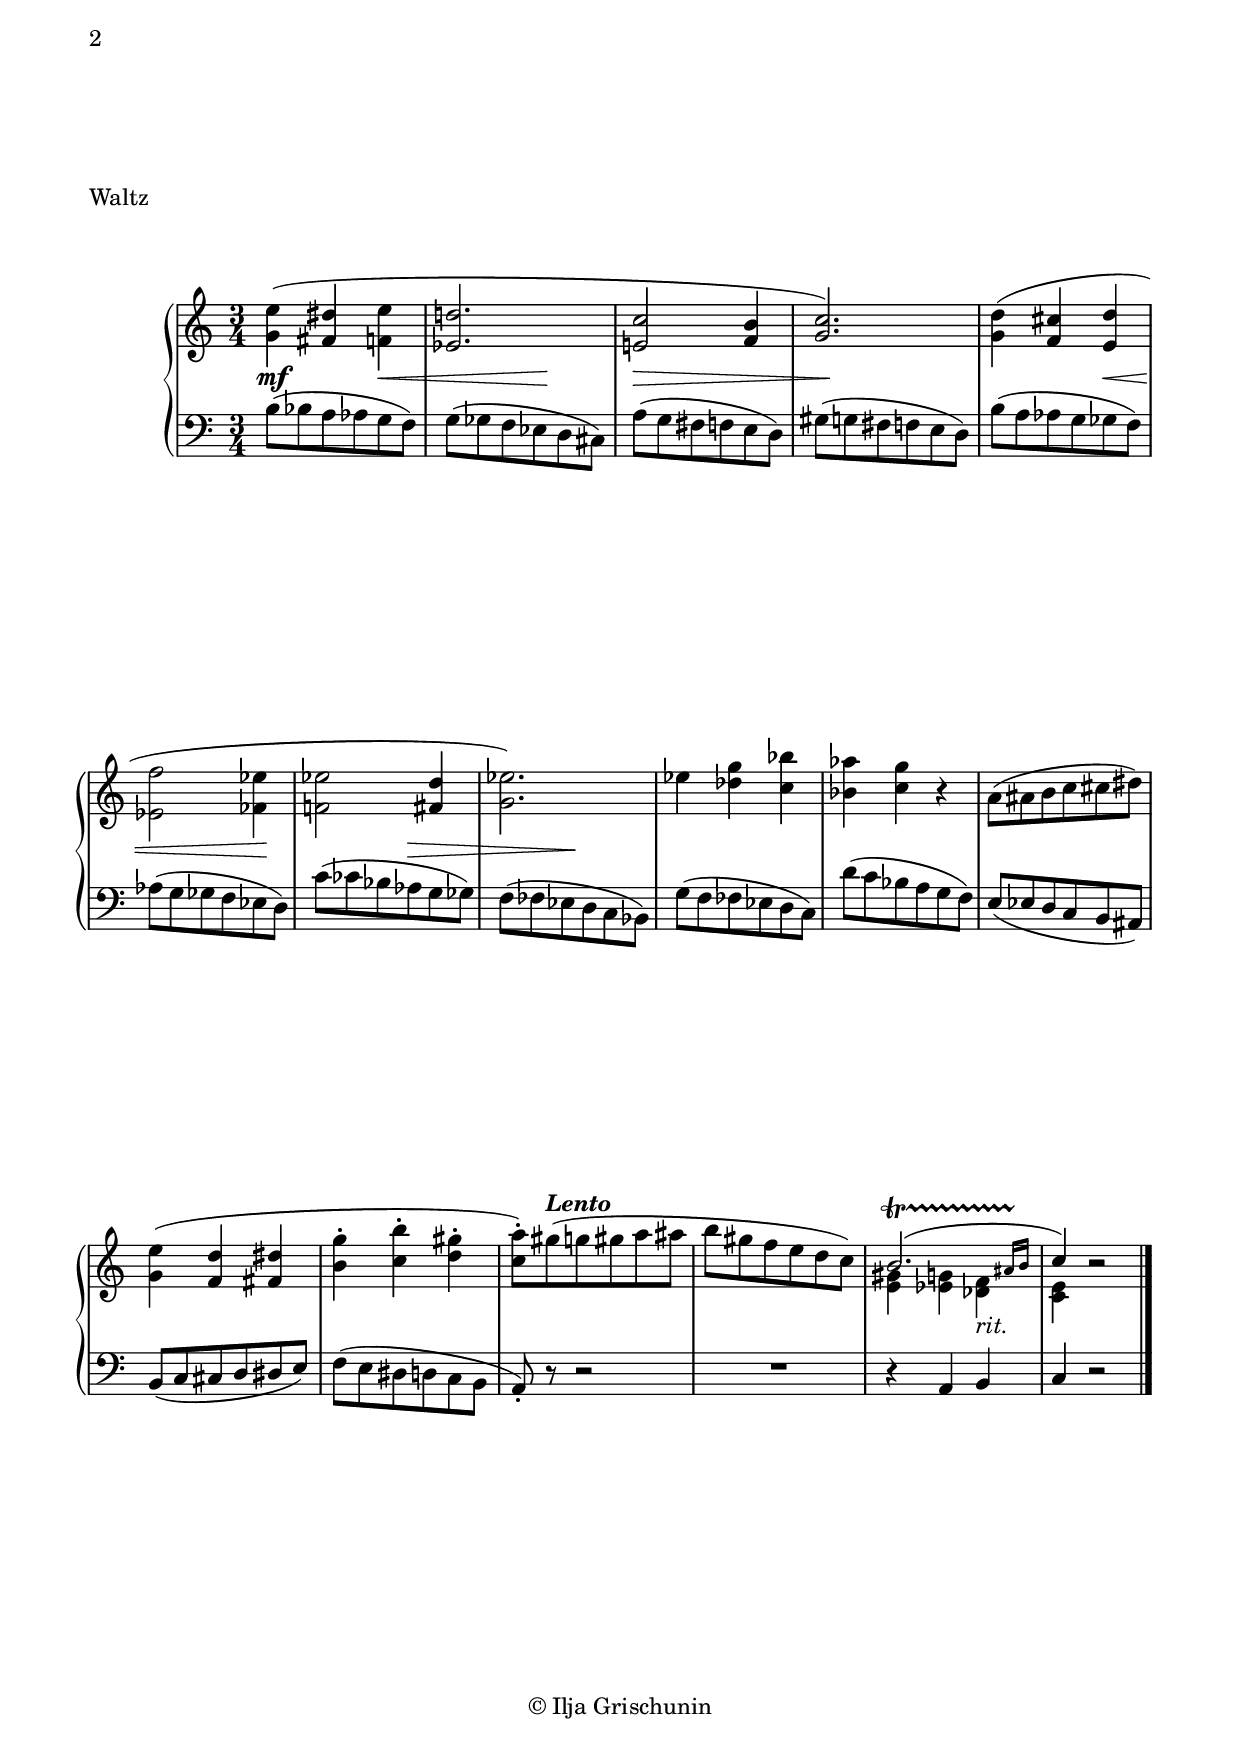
\version "2.19.15"

\language "deutsch"

\paper {
  #(set-paper-size "a4")
  top-system-spacing.basic-distance = #25
  top-markup-spacing.basic-distance = #12
  score-markup-spacing.basic-distance = #25
  %markup-system-spacing.basic-distance = #28
  system-system-spacing.basic-distance = #18
  %score-system-spacing.basic-distance = #40
  last-bottom-spacing.basic-distance = #25
  %two-sided = ##t
  %inner-margin = 25
  %outer-margin = 15
  left-margin = 15
  right-margin = 15
}

\layout {
  \context {
    \PianoStaff
    \consists #Span_stem_engraver
  }
}

%%%%%%%%%%%%%%%%%%%%% INCLUDE %%%%%%%%%%%%%%%%%%%
\version "2.19.15"
%\version "2.18.0"

\language "deutsch"

makeOctaves =
#(define-music-function (parser location arg mus)
   (integer? ly:music?)
   #{<<  \withMusicProperty #'to-relative-callback
         #(lambda (m p)
            (let ((mu (ly:music-property m 'element)))
              (ly:music-transpose mu (ly:make-pitch (- arg) 0 0))
              (ly:make-music-relative! mu p)
              (ly:music-transpose mu (ly:make-pitch arg 0 0)))
            p)
         \transpose c' $(ly:make-pitch arg 0 0) $mus
         $mus
     >>
   #})
top = \change Staff = "RH"
bot = \change Staff = "LH"

%%%%%%%%%%%%%%%%%%%%%% EINS %%%%%%%%%%%%%%%%%%%%%%
rechtsEins = \relative {
  \clef treble
  \time 3/4
  <g' e'>4(<fis dis'><f e'><es d'!>2.<e! c'>2<f h>4<g c>2.)
  <g d'>4(<f cis'><e d'><es f'>2<fes es'>4<f! es'>2<fis d'>4<g es'>2.)
  es'4<des g><c b'><b as'><c g'> r a8( ais h c cis dis)
  <g, e'>4(<f d'><fis dis'><h g'>-.<c h'>-.<d gis>-.
  <c a'>8-.) gis'(^\markup {\italic \bold Lento} g gis a ais
  h gis f e d c)
  <<
  	{
  		#(define afterGraceFraction (cons 11 12))
  		\afterGrace h2.(\startTrillSpan {ais16[ h]\stopTrillSpan} c4)
  	}
  	\\
  	{
  		<e, gis>4<es g><des f>-\markup {\italic rit.} <c e>
  	}
  >>
  r2
  \bar "|."
}
dynamicEins = {
	\override Hairpin.to-barline = ##f
	s2\mf s4\< s4. s4.\! s2.\> s\! s2 s4\< s2 s4\! s4. s4.\> s4 s2\!
}
%%%%%%%%%%%%%%%%%%%%%% ZWEI %%%%%%%%%%%%%%%%%%%%%%
rechtsZwei = \relative {
  \clef treble
  \time 4/4
  \key a \major
  
  \bar "|."
}
%%%%%%%%%%%%%%%%%%%%%% DREI %%%%%%%%%%%%%%%%%%%%%%
rechtsDrei = \relative {
  \clef treble
  \time 2/4
  \key fis \minor
  
  \bar "|."
}
%%%%%%%%%%%%%%%%%%%%%% FIER %%%%%%%%%%%%%%%%%%%%%%
rechtsFier = \relative {
  \clef treble
  \time 4/4
  
  \bar "|."
}

\version "2.19.15"
%\version "2.18.0"

\language "deutsch"

makeOctaves =
#(define-music-function (parser location arg mus)
   (integer? ly:music?)
   #{<<  \withMusicProperty #'to-relative-callback
         #(lambda (m p)
            (let ((mu (ly:music-property m 'element)))
              (ly:music-transpose mu (ly:make-pitch (- arg) 0 0))
              (ly:make-music-relative! mu p)
              (ly:music-transpose mu (ly:make-pitch arg 0 0)))
            p)
         \transpose c' $(ly:make-pitch arg 0 0) $mus
         $mus
     >>
   #})

%%%%%%%%%%%%%%%%%%%%%% EINS %%%%%%%%%%%%%%%%%%%%%%
linksEins = \relative {
  \clef bass
  \time 3/4
  h8( b a as g f) g( ges f es d cis) a'( g fis f e d) gis( g fis f e d)
  h'( a as g ges f) as( g ges f es d) c'( ces b as g ges) f( fes es d c b)
  g'( f fes es d c) d'( c b a g f) e( es d c h ais) h( c cis d dis e)
  f( e dis d c h a-.) r r2 R2. r4 a h c r2
  \bar "|."
}
%%%%%%%%%%%%%%%%%%%%%% ZWEI %%%%%%%%%%%%%%%%%%%%%%
linksZwei = \relative {
  \clef bass
  \time 4/4
  \key a \major
  
  \bar "|."
}
%%%%%%%%%%%%%%%%%%%%%% DREI %%%%%%%%%%%%%%%%%%%%%%
linksDrei = \relative {
  \clef bass
  \time 2/4
  \key fis \minor
  
  \bar "|."
}
%%%%%%%%%%%%%%%%%%%%%% FIER %%%%%%%%%%%%%%%%%%%%%%
linksFier = \relative {
  \clef bass
  \time 4/4
  
  \bar "|."
}


\book {
  \paper {
    print-all-headers = ##t
  }
  \header {
    title = \markup { \fontsize #8 "14" }
    %composer = "I. G."
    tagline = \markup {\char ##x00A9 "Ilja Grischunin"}
  }
  \markup { \vspace #1 }
  %%%%%%%%%%%%%%%%%%%%% ERSTE %%%%%%%%%%%%%%%%%%%
  \score {
    \new PianoStaff <<
      \new Staff = "RH" \rechtsEins
      \new Dynamics = "Dynamics_pf" \dynamicEins
      \new Staff = "LH" \linksEins
    >>
    \header {
      title = ##f
      meter = "Waltz"
      composer = ##f
      breakbefore = ##t
    }
    \layout {
      \context {
        \Score
        %\override StaffGrouper.staff-staff-spacing.basic-distance = #16
        \remove "Bar_number_engraver"
      }
    }
  }
  %\pageBreak
  %%%%%%%%%%%%%%%%%%%%% ZWEITE %%%%%%%%%%%%%%%%%%%
  \score {
    \new PianoStaff <<
      \new Staff = "RH" \rechtsZwei
      %\new Dynamics = "Dynamics_pf" \dynamicZwei
      \new Staff = "LH" \linksZwei
    >>
    \header {
      title = ##f
      meter = "Dolce"
      composer = ##f
    }
    \layout {
      \context {
        \Score
        %\override StaffGrouper.staff-staff-spacing.basic-distance = #15
        \remove "Bar_number_engraver"
      }
    }
  }
  %\pageBreak
  %%%%%%%%%%%%%%%%%% DRITTE %%%%%%%%%%%%%%%%%%%
  \score {
    \new PianoStaff <<
      \new Staff = "RH" \rechtsDrei
      %\new Dynamics = "Dynamics_pf" \dynamicDrei
      \new Staff = "LH" \linksDrei
    >>
    \header {
      title = ##f
      meter = "Marcia"
      composer = ##f
    }
    \layout {
      \context {
        \Score
        %\override StaffGrouper.staff-staff-spacing.basic-distance = #15
        \remove "Bar_number_engraver"
      }
    }
  }
  %\pageBreak
  %%%%%%%%%%%%%%%%%%%%% FIERTE %%%%%%%%%%%%%%%%%%%
  \score {
    \new PianoStaff <<
      \new Staff = "RH" \rechtsFier
      %\new Dynamics = "Dynamics_pf" \dynamicFier
      \new Staff = "LH" \linksFier
    >>
    \header {
      title = ##f
      meter = "Grawe"
      composer = ##f
    }
    \layout {
      \context {
        \Score
        %\override StaffGrouper.staff-staff-spacing.basic-distance = #15
        \remove "Bar_number_engraver"
      }
    }
  }  
}
